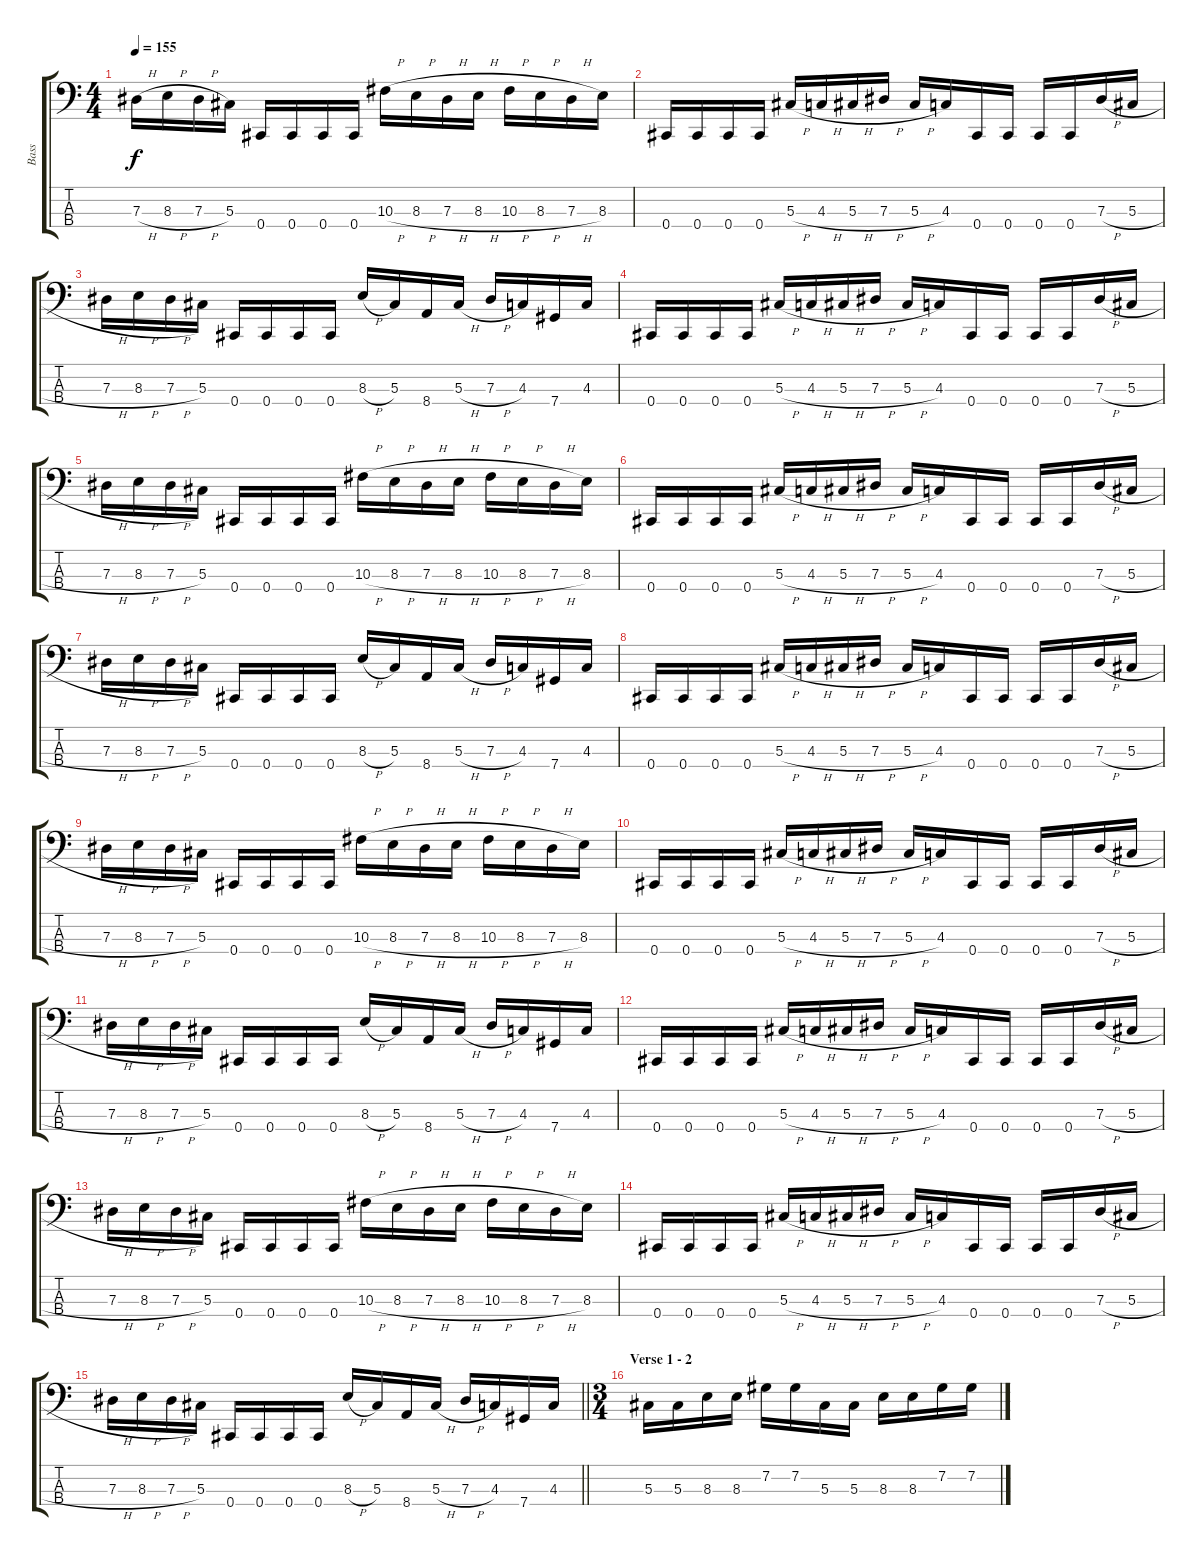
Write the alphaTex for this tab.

\track ("Bass" "Bass") {instrument electricbassfinger}
\staff {score tabs}
\tuning (Gb2 Db2 Ab1 Db1) {hide}
\ts (4 4)
\tempo 155
\clef f4
\ks c
7.3{h}.16{dy f} 8.3{h}.16 7.3{h}.16 5.3.16 0.4.16 0.4.16 0.4.16 0.4.16 10.3{h}.16 8.3{h}.16 7.3{h}.16 8.3{h}.16 10.3{h}.16 8.3{h}.16 7.3{h}.16 8.3.16 |
0.4.16 0.4.16 0.4.16 0.4.16 5.3{h}.16 4.3{h}.16 5.3{h}.16 7.3{h}.16 5.3{h}.16 4.3.16 0.4.16 0.4.16 0.4.16 0.4.16 7.3{h}.16 5.3{h}.16 |
7.3{h}.16 8.3{h}.16 7.3{h}.16 5.3.16 0.4.16 0.4.16 0.4.16 0.4.16 8.3{h}.16 5.3.16 8.4.16 5.3{h}.16 7.3{h}.16 4.3.16 7.4.16 4.3.16 |
0.4.16 0.4.16 0.4.16 0.4.16 5.3{h}.16 4.3{h}.16 5.3{h}.16 7.3{h}.16 5.3{h}.16 4.3.16 0.4.16 0.4.16 0.4.16 0.4.16 7.3{h}.16 5.3{h}.16 |
7.3{h}.16 8.3{h}.16 7.3{h}.16 5.3.16 0.4.16 0.4.16 0.4.16 0.4.16 10.3{h}.16 8.3{h}.16 7.3{h}.16 8.3{h}.16 10.3{h}.16 8.3{h}.16 7.3{h}.16 8.3.16 |
0.4.16 0.4.16 0.4.16 0.4.16 5.3{h}.16 4.3{h}.16 5.3{h}.16 7.3{h}.16 5.3{h}.16 4.3.16 0.4.16 0.4.16 0.4.16 0.4.16 7.3{h}.16 5.3{h}.16 |
7.3{h}.16 8.3{h}.16 7.3{h}.16 5.3.16 0.4.16 0.4.16 0.4.16 0.4.16 8.3{h}.16 5.3.16 8.4.16 5.3{h}.16 7.3{h}.16 4.3.16 7.4.16 4.3.16 |
0.4.16 0.4.16 0.4.16 0.4.16 5.3{h}.16 4.3{h}.16 5.3{h}.16 7.3{h}.16 5.3{h}.16 4.3.16 0.4.16 0.4.16 0.4.16 0.4.16 7.3{h}.16 5.3{h}.16 |
7.3{h}.16 8.3{h}.16 7.3{h}.16 5.3.16 0.4.16 0.4.16 0.4.16 0.4.16 10.3{h}.16 8.3{h}.16 7.3{h}.16 8.3{h}.16 10.3{h}.16 8.3{h}.16 7.3{h}.16 8.3.16 |
0.4.16 0.4.16 0.4.16 0.4.16 5.3{h}.16 4.3{h}.16 5.3{h}.16 7.3{h}.16 5.3{h}.16 4.3.16 0.4.16 0.4.16 0.4.16 0.4.16 7.3{h}.16 5.3{h}.16 |
7.3{h}.16 8.3{h}.16 7.3{h}.16 5.3.16 0.4.16 0.4.16 0.4.16 0.4.16 8.3{h}.16 5.3.16 8.4.16 5.3{h}.16 7.3{h}.16 4.3.16 7.4.16 4.3.16 |
0.4.16 0.4.16 0.4.16 0.4.16 5.3{h}.16 4.3{h}.16 5.3{h}.16 7.3{h}.16 5.3{h}.16 4.3.16 0.4.16 0.4.16 0.4.16 0.4.16 7.3{h}.16 5.3{h}.16 |
7.3{h}.16 8.3{h}.16 7.3{h}.16 5.3.16 0.4.16 0.4.16 0.4.16 0.4.16 10.3{h}.16 8.3{h}.16 7.3{h}.16 8.3{h}.16 10.3{h}.16 8.3{h}.16 7.3{h}.16 8.3.16 |
0.4.16 0.4.16 0.4.16 0.4.16 5.3{h}.16 4.3{h}.16 5.3{h}.16 7.3{h}.16 5.3{h}.16 4.3.16 0.4.16 0.4.16 0.4.16 0.4.16 7.3{h}.16 5.3{h}.16 |
\barLineRight lightlight
7.3{h}.16 8.3{h}.16 7.3{h}.16 5.3.16 0.4.16 0.4.16 0.4.16 0.4.16 8.3{h}.16 5.3.16 8.4.16 5.3{h}.16 7.3{h}.16 4.3.16 7.4.16 4.3.16 |
\ts (3 4)
\section ("" "Verse 1 - 2")
5.3.16 5.3.16 8.3.16 8.3.16 7.2.16 7.2.16 5.3.16 5.3.16 8.3.16 8.3.16 7.2.16 7.2.16
